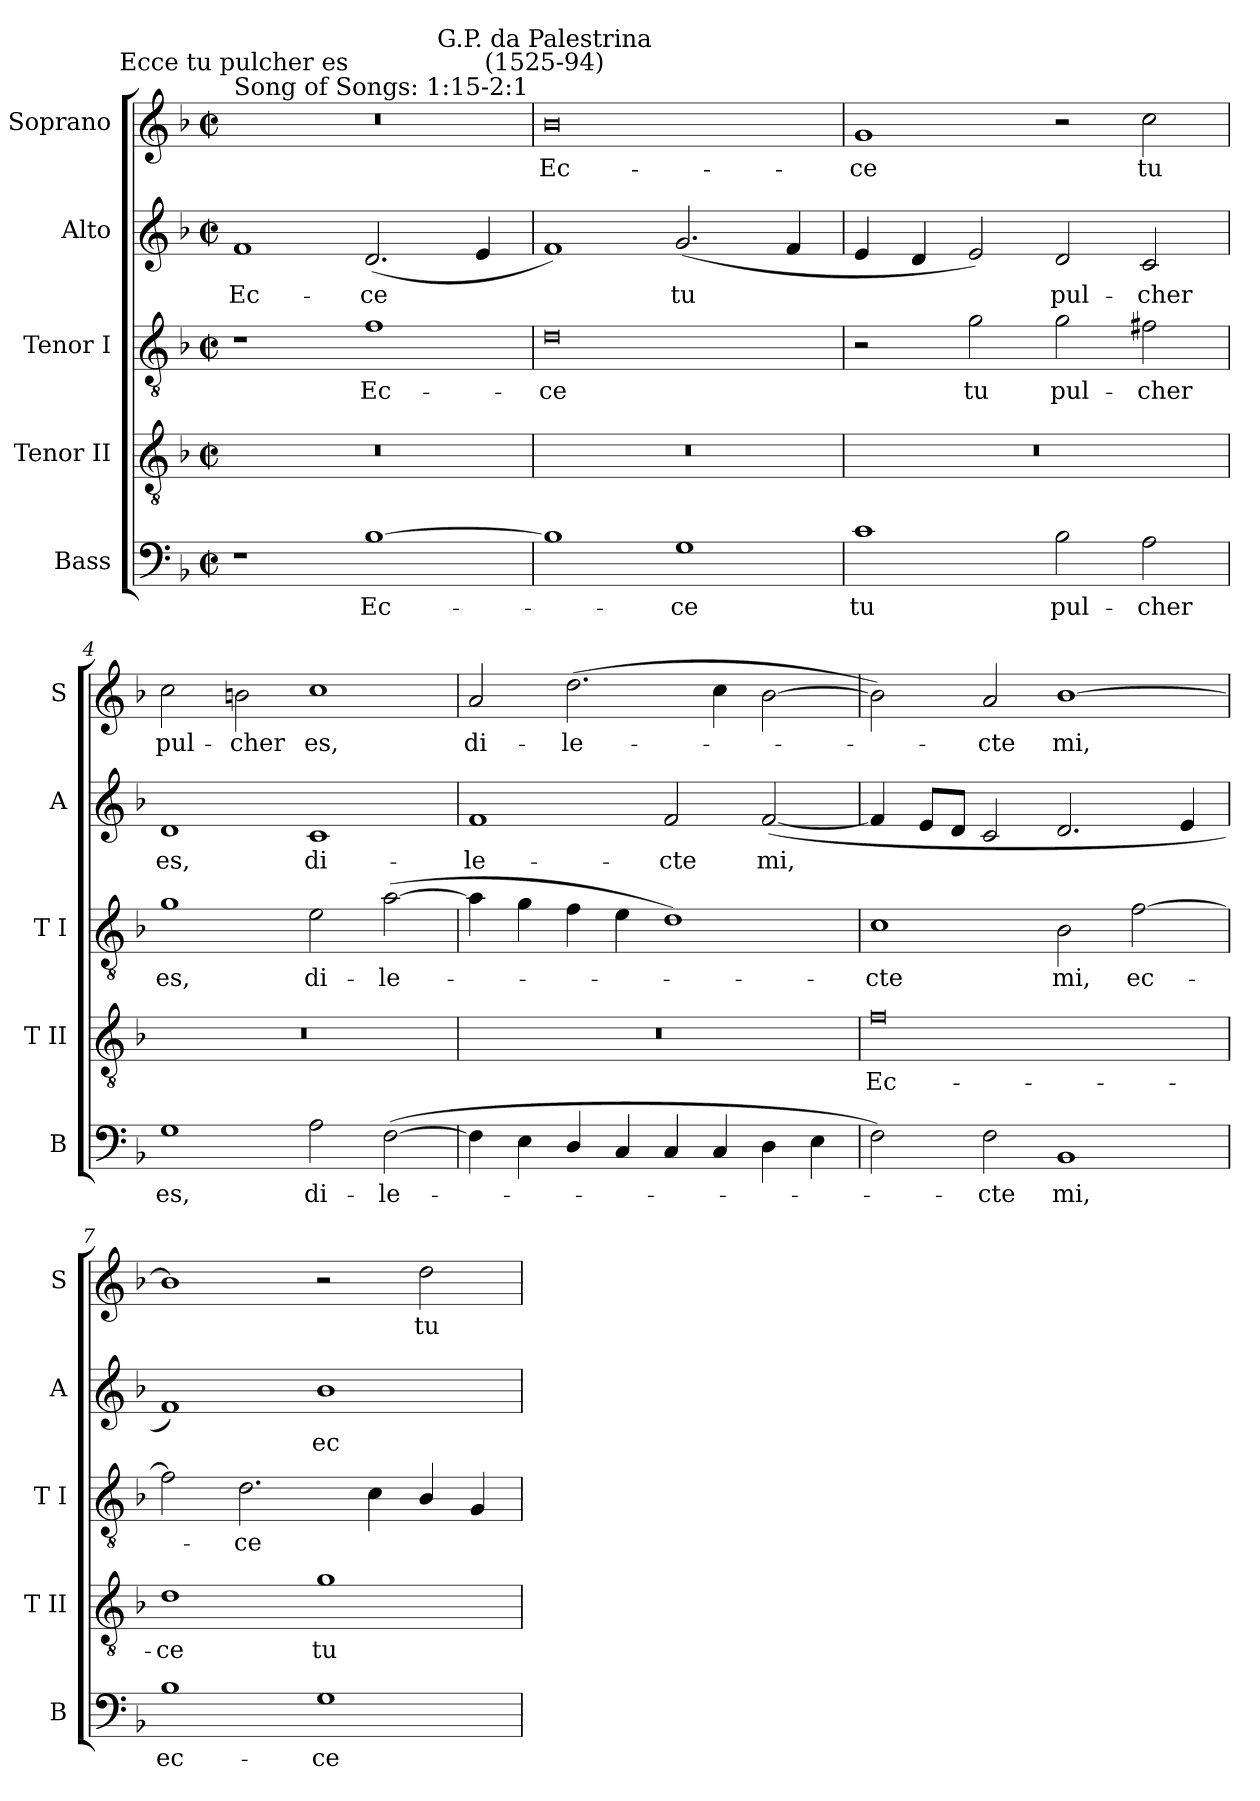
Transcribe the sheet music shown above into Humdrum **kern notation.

**kern	**text	**kern	**text	**kern	**text	**kern	**text	**kern	**text
*part5	*part5	*part4	*part4	*part3	*part3	*part2	*part2	*part1	*part1
*staff5	*staff5	*staff4	*staff4	*staff3	*staff3	*staff2	*staff2	*staff1	*staff1
*I"Bass	*	*I"Tenor II	*	*I"Tenor I	*	*I"Alto	*	*I"Soprano	*
*I'B	*	*I'T II	*	*I'T I	*	*I'A	*	*I'S	*
*clefF4	*	*clefGv2	*	*clefGv2	*	*clefG2	*	*clefG2	*
*k[b-]	*	*k[b-]	*	*k[b-]	*	*k[b-]	*	*k[b-]	*
*F:	*	*F:	*	*F:	*	*F:	*	*F:	*
*M4/2	*	*M4/2	*	*M4/2	*	*M4/2	*	*M4/2	*
*met(c|)	*	*met(c|)	*	*met(c|)	*	*met(c|)	*	*met(c|)	*
=1	=1	=1	=1	=1	=1	=1	=1	=1	=1
!	!	!	!	!	!	!	!	!LO:TX:a:t=Song of Songs&colon; 1&colon;15-2&colon;1	!
!	!	!	!	!	!	!	!	!LO:TX:a:cj:t=Ecce tu pulcher es	!
!	!	!	!	!	!	!	!LO:LY:b	!	!
1r	.	0r	.	1r	.	1f	Ec-	0r	.
!	!LO:LY:b	!	!	!	!LO:LY:b	!	!LO:LY:b	!	!
[1B-	Ec-	.	.	1f	Ec-	(<2.d	-ce	.	.
.	.	.	.	.	.	4e	.	.	.
=2	=2	=2	=2	=2	=2	=2	=2	=2	=2
!	!	!	!	!	!	!	!	!LO:TX:a:cj:t=G.P. da Palestrina\n(1525-94)	!
!	!	!	!	!	!LO:LY:b	!	!	!	!LO:LY:b
1B-]	.	0r	.	0d	-ce	1f)	.	0b-	Ec-
!	!LO:LY:b	!	!	!	!	!	!LO:LY:b	!	!
1G	ce	.	.	.	.	(<2.g	tu	.	.
.	.	.	.	.	.	4f	.	.	.
=3	=3	=3	=3	=3	=3	=3	=3	=3	=3
!	!LO:LY:b	!	!	!	!	!	!	!	!LO:LY:b
1c	tu	0r	.	2r	.	4e	.	1g	-ce
.	.	.	.	.	.	4d	.	.	.
!	!	!	!	!	!LO:LY:b	!	!	!	!
.	.	.	.	2g	tu	2e)	.	.	.
!	!LO:LY:b	!	!	!	!LO:LY:b	!	!LO:LY:b	!	!
2B-	pul-	.	.	2g	pul-	2d	pul-	2r	.
!	!LO:LY:b	!	!	!	!LO:LY:b	!	!LO:LY:b	!	!LO:LY:b
2A	-cher	.	.	2f#X	-cher	2c	-cher	2cc	tu
=4	=4	=4	=4	=4	=4	=4	=4	=4	=4
!	!LO:LY:b	!	!	!	!LO:LY:b	!	!LO:LY:b	!	!LO:LY:b
1G	es,	0r	.	1g	es,	1d	es,	2cc	pul-
!	!	!	!	!	!	!	!	!	!LO:LY:b
.	.	.	.	.	.	.	.	2bn	-cher
!	!LO:LY:b	!	!	!	!LO:LY:b	!	!LO:LY:b	!	!LO:LY:b
2A	di-	.	.	2e	di-	1c	di-	1cc	es,
!	!LO:LY:b	!	!	!	!LO:LY:b	!	!	!	!
(>[2F	-le-	.	.	(>[2a	-le-	.	.	.	.
=5	=5	=5	=5	=5	=5	=5	=5	=5	=5
!	!	!	!	!	!	!	!LO:LY:b	!	!LO:LY:b
4F]	.	0r	.	4a]	.	1f	-le-	2a	di-
4E	.	.	.	4g	.	.	.	.	.
!	!	!	!	!	!	!	!	!	!LO:LY:b
4D/	.	.	.	4f	.	.	.	(>2.dd	-le-
4C	.	.	.	4e	.	.	.	.	.
!	!	!	!	!	!	!	!LO:LY:b	!	!
4C	.	.	.	1d)	.	2f	-cte	.	.
4C	.	.	.	.	.	.	.	4cc	.
!	!	!	!	!	!	!	!LO:LY:b	!	!
4D	.	.	.	.	.	(<[2f	mi,	[2b-	.
4E	.	.	.	.	.	.	.	.	.
=6	=6	=6	=6	=6	=6	=6	=6	=6	=6
!	!	!	!LO:LY:b	!	!LO:LY:b	!	!	!	!
2F)	.	0f	Ec-	1c	cte	4f]	.	2b-])	.
.	.	.	.	.	.	8eL	.	.	.
.	.	.	.	.	.	8dJ	.	.	.
!	!LO:LY:b	!	!	!	!	!	!	!	!LO:LY:b
2F	cte	.	.	.	.	2c	.	2a	cte
!	!LO:LY:b	!	!	!	!LO:LY:b	!	!	!	!LO:LY:b
1BB-	mi,	.	.	2B-	mi,	2.d	.	[1b-	mi,
!	!	!	!	!	!LO:LY:b	!	!	!	!
.	.	.	.	[2f	ec-	.	.	.	.
.	.	.	.	.	.	4e	.	.	.
=7	=7	=7	=7	=7	=7	=7	=7	=7	=7
!	!LO:LY:b	!	!LO:LY:b	!	!	!	!	!	!
1B-	ec-	1d	-ce	2f]	.	1f)	.	1b-]	.
!	!	!	!	!	!LO:LY:b	!	!	!	!
.	.	.	.	2.d	ce	.	.	.	.
!	!LO:LY:b	!	!LO:LY:b	!	!	!	!LO:LY:b	!	!
1G	-ce	1g	tu	.	.	1b-	ec-	2r	.
.	.	.	.	4c	.	.	.	.	.
!	!	!	!	!	!	!	!	!	!LO:LY:b
.	.	.	.	4B-/	.	.	.	2dd	tu
.	.	.	.	4G	.	.	.	.	.
=	=	=	=	=	=	=	=	=	=
*-	*-	*-	*-	*-	*-	*-	*-	*-	*-
